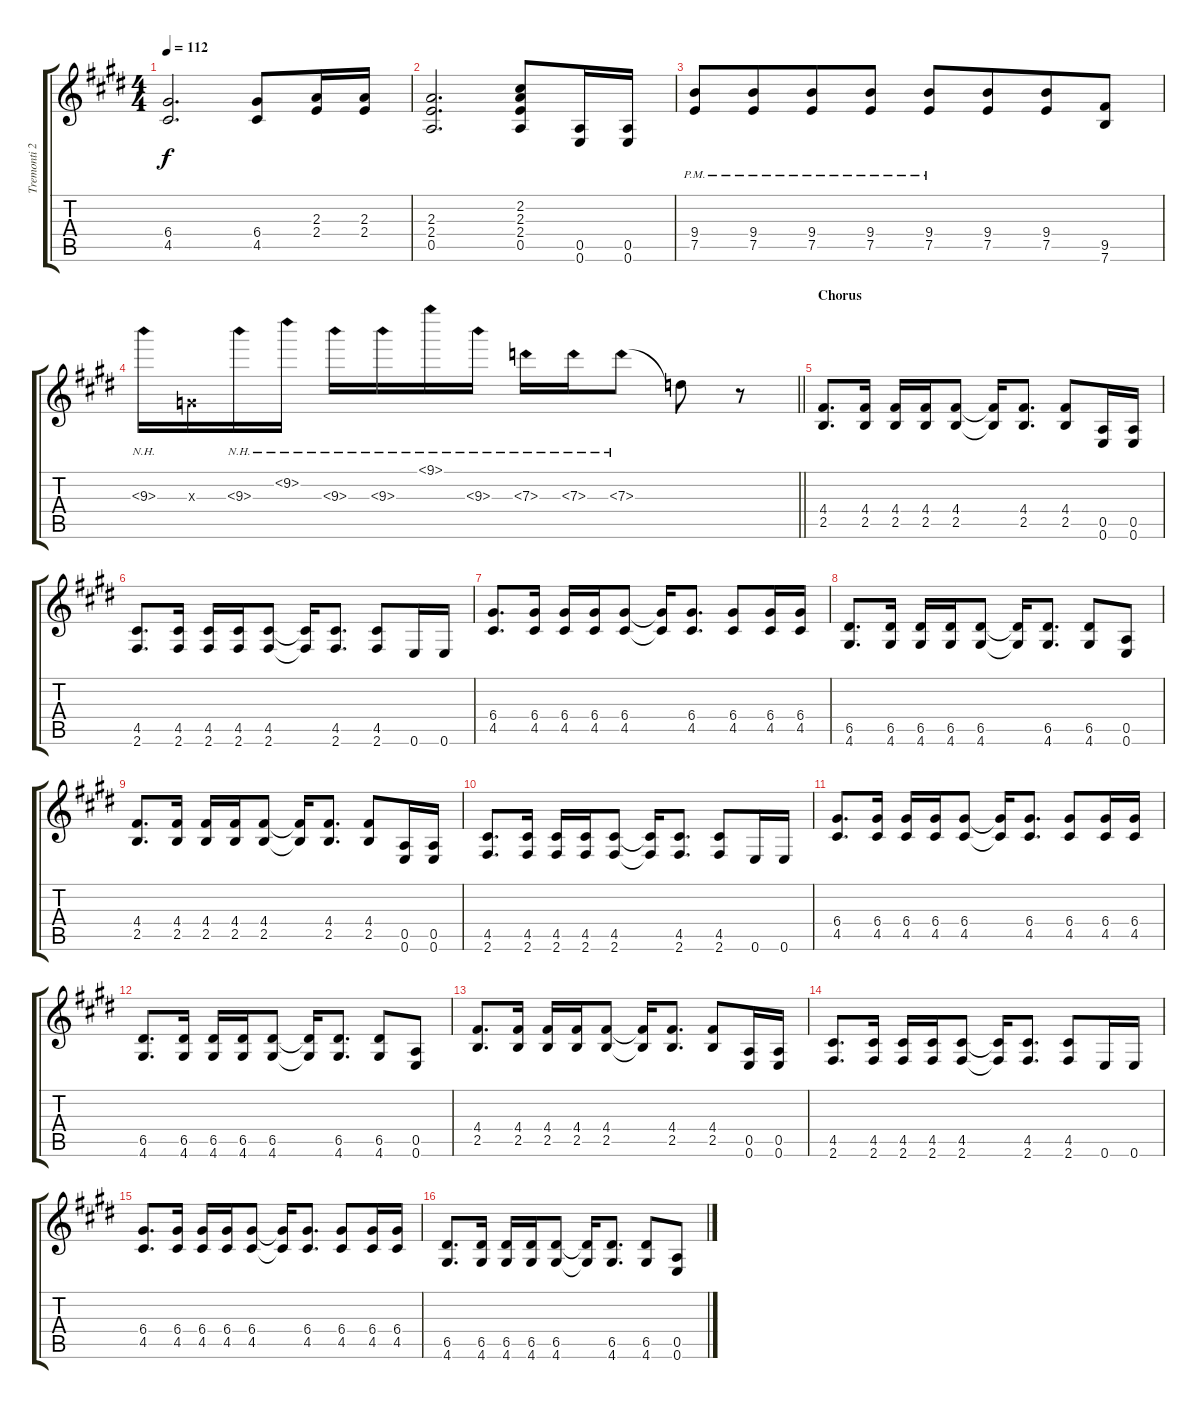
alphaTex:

\track ("Tremonti 2" "Tremonti 2") {instrument distortionguitar}
\staff {score tabs}
\tuning (E4 B3 G3 D3 A2 E2) {hide}
\ts (4 4)
\tempo 112
\clef g2
\ks c#minor
(6.4 4.5).2{d dy f} (6.4 4.5).8 (2.3 2.4).16 (2.3 2.4).16 |
(2.3 2.4 0.5).2{d} (2.2 2.3 2.4 0.5).8 (0.5 0.6).16 (0.5 0.6).16 |
(9.4{pm} 7.5{pm}).8 (9.4{pm} 7.5{pm}).8{beam merge} (9.4{pm} 7.5{pm}).8 (9.4{pm} 7.5{pm}).8 (9.4{pm} 7.5{pm}).8 (9.4 7.5).8{beam merge} (9.4 7.5).8 (9.5 7.6).8 |
\barLineRight lightlight
9.3{nh}.16 0.3{x}.16 9.3{nh}.16 9.2{nh}.16 9.3{nh}.16 9.3{nh}.16 9.1{nh}.16 9.3{nh}.16 7.3{nh}.16 7.3{nh}.16 7.3{nh}.8 7.3{t}.8 r.8 |
\section ("" "Chorus")
(4.4 2.5).8{d} (4.4 2.5).16 (4.4 2.5).16 (4.4 2.5).16 (4.4 2.5).8 (4.4{t} 2.5{t}).16 (4.4 2.5).8{d} (4.4 2.5).8 (0.5 0.6).16 (0.5 0.6).16 |
(4.5 2.6).8{d} (4.5 2.6).16 (4.5 2.6).16 (4.5 2.6).16 (4.5 2.6).8 (4.5{t} 2.6{t}).16 (4.5 2.6).8{d} (4.5 2.6).8 0.6.16 0.6.16 |
(6.4 4.5).8{d} (6.4 4.5).16 (6.4 4.5).16 (6.4 4.5).16 (6.4 4.5).8 (6.4{t} 4.5{t}).16 (6.4 4.5).8{d} (6.4 4.5).8 (6.4 4.5).16 (6.4 4.5).16 |
(6.5 4.6).8{d} (6.5 4.6).16 (6.5 4.6).16 (6.5 4.6).16 (6.5 4.6).8 (6.5{t} 4.6{t}).16 (6.5 4.6).8{d} (6.5 4.6).8 (0.5 0.6).8 |
(4.4 2.5).8{d} (4.4 2.5).16 (4.4 2.5).16 (4.4 2.5).16 (4.4 2.5).8 (4.4{t} 2.5{t}).16 (4.4 2.5).8{d} (4.4 2.5).8 (0.5 0.6).16 (0.5 0.6).16 |
(4.5 2.6).8{d} (4.5 2.6).16 (4.5 2.6).16 (4.5 2.6).16 (4.5 2.6).8 (4.5{t} 2.6{t}).16 (4.5 2.6).8{d} (4.5 2.6).8 0.6.16 0.6.16 |
(6.4 4.5).8{d} (6.4 4.5).16 (6.4 4.5).16 (6.4 4.5).16 (6.4 4.5).8 (6.4{t} 4.5{t}).16 (6.4 4.5).8{d} (6.4 4.5).8 (6.4 4.5).16 (6.4 4.5).16 |
(6.5 4.6).8{d} (6.5 4.6).16 (6.5 4.6).16 (6.5 4.6).16 (6.5 4.6).8 (6.5{t} 4.6{t}).16 (6.5 4.6).8{d} (6.5 4.6).8 (0.5 0.6).8 |
(4.4 2.5).8{d} (4.4 2.5).16 (4.4 2.5).16 (4.4 2.5).16 (4.4 2.5).8 (4.4{t} 2.5{t}).16 (4.4 2.5).8{d} (4.4 2.5).8 (0.5 0.6).16 (0.5 0.6).16 |
(4.5 2.6).8{d} (4.5 2.6).16 (4.5 2.6).16 (4.5 2.6).16 (4.5 2.6).8 (4.5{t} 2.6{t}).16 (4.5 2.6).8{d} (4.5 2.6).8 0.6.16 0.6.16 |
(6.4 4.5).8{d} (6.4 4.5).16 (6.4 4.5).16 (6.4 4.5).16 (6.4 4.5).8 (6.4{t} 4.5{t}).16 (6.4 4.5).8{d} (6.4 4.5).8 (6.4 4.5).16 (6.4 4.5).16 |
(6.5 4.6).8{d} (6.5 4.6).16 (6.5 4.6).16 (6.5 4.6).16 (6.5 4.6).8 (6.5{t} 4.6{t}).16 (6.5 4.6).8{d} (6.5 4.6).8 (0.5 0.6).8
